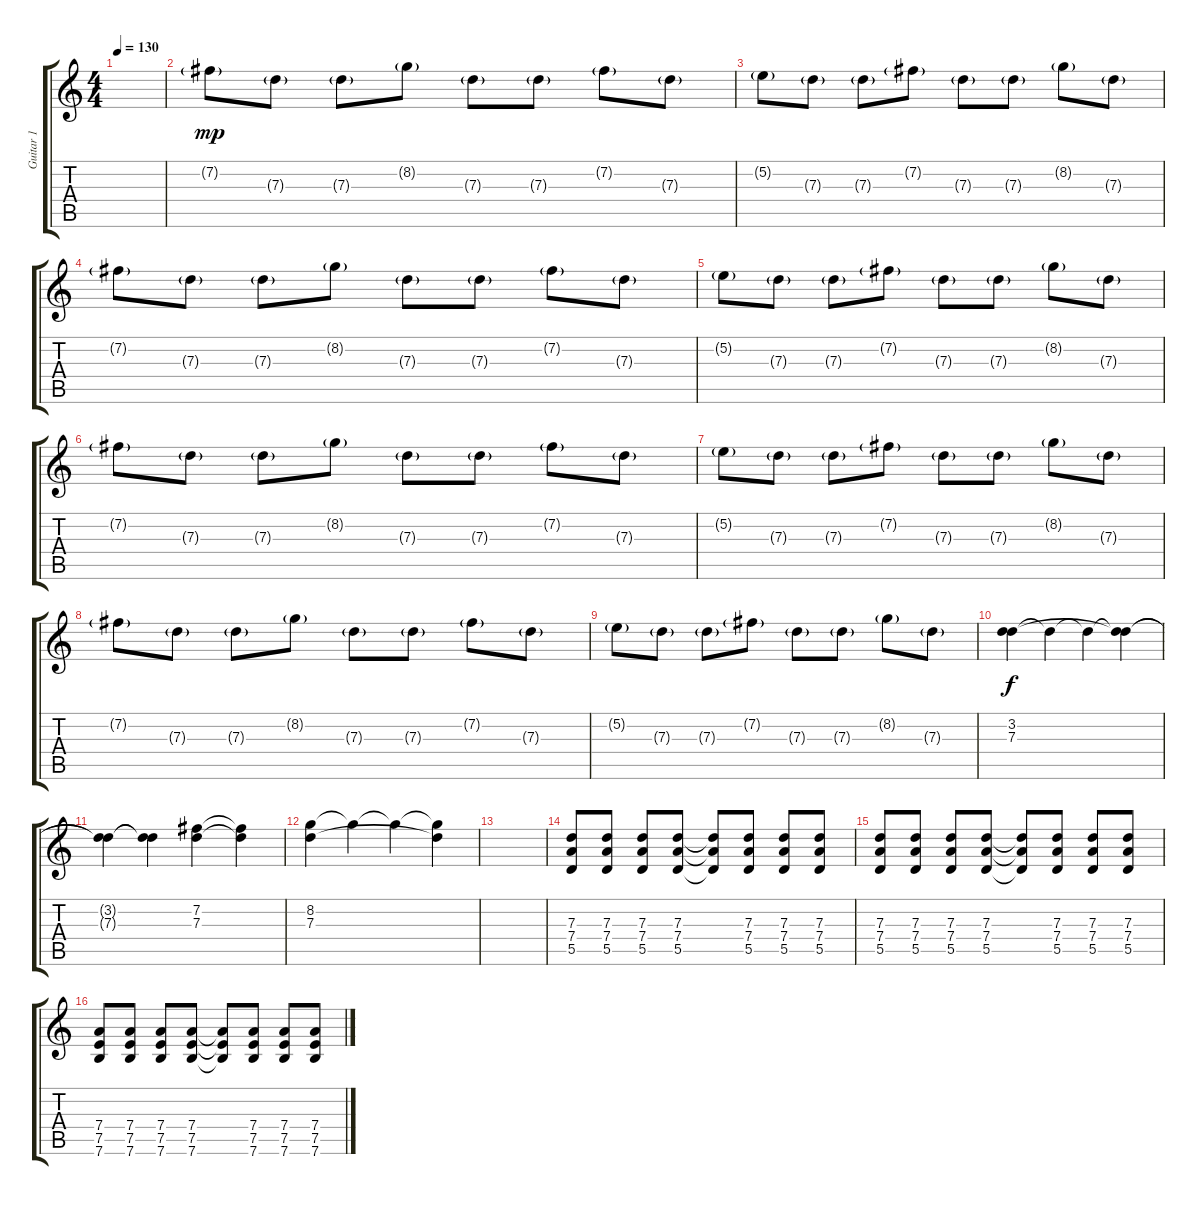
\track ("Guitar 1" "Guitar 1") {instrument electricguitarclean}
\staff {score tabs}
\tuning (E4 B3 G3 D3 A2 E2) {hide}
\ts (4 4)
\tempo 130
\clef g2
\ks c
|
7.2{g}.8{dy mp} 7.3{g}.8 7.3{g}.8 8.2{g}.8 7.3{g}.8 7.3{g}.8 7.2{g}.8 7.3{g}.8 |
5.2{g}.8 7.3{g}.8 7.3{g}.8 7.2{g}.8 7.3{g}.8 7.3{g}.8 8.2{g}.8 7.3{g}.8 |
7.2{g}.8 7.3{g}.8 7.3{g}.8 8.2{g}.8 7.3{g}.8 7.3{g}.8 7.2{g}.8 7.3{g}.8 |
5.2{g}.8 7.3{g}.8 7.3{g}.8 7.2{g}.8 7.3{g}.8 7.3{g}.8 8.2{g}.8 7.3{g}.8 |
7.2{g}.8 7.3{g}.8 7.3{g}.8 8.2{g}.8 7.3{g}.8 7.3{g}.8 7.2{g}.8 7.3{g}.8 |
5.2{g}.8 7.3{g}.8 7.3{g}.8 7.2{g}.8 7.3{g}.8 7.3{g}.8 8.2{g}.8 7.3{g}.8 |
7.2{g}.8 7.3{g}.8 7.3{g}.8 8.2{g}.8 7.3{g}.8 7.3{g}.8 7.2{g}.8 7.3{g}.8 |
5.2{g}.8 7.3{g}.8 7.3{g}.8 7.2{g}.8 7.3{g}.8 7.3{g}.8 8.2{g}.8 7.3{g}.8 |
(3.2 7.3).4{dy f} 3.2{t}.4 3.2{t}.4 (3.2{t} 7.3{t}).4 |
(3.2{t} 7.3{t}).4 (3.2{t} 7.3{t}).4 (7.2 7.3).4 (7.2{t} 7.3{t}).4 |
(8.2 7.3).4 8.2{t}.4 8.2{t}.4 (8.2{t} 7.3{t}).4 |
|
(7.3 7.4 5.5).8 (7.3 7.4 5.5).8 (7.3 7.4 5.5).8 (7.3 7.4 5.5).8 (7.3{t} 7.4{t} 5.5{t}).8 (7.3 7.4 5.5).8 (7.3 7.4 5.5).8 (7.3 7.4 5.5).8 |
(7.3 7.4 5.5).8 (7.3 7.4 5.5).8 (7.3 7.4 5.5).8 (7.3 7.4 5.5).8 (7.3{t} 7.4{t} 5.5{t}).8 (7.3 7.4 5.5).8 (7.3 7.4 5.5).8 (7.3 7.4 5.5).8 |
(7.4 7.5 7.6).8 (7.4 7.5 7.6).8 (7.4 7.5 7.6).8 (7.4 7.5 7.6).8 (7.4{t} 7.5{t} 7.6{t}).8 (7.4 7.5 7.6).8 (7.4 7.5 7.6).8 (7.4 7.5 7.6).8
